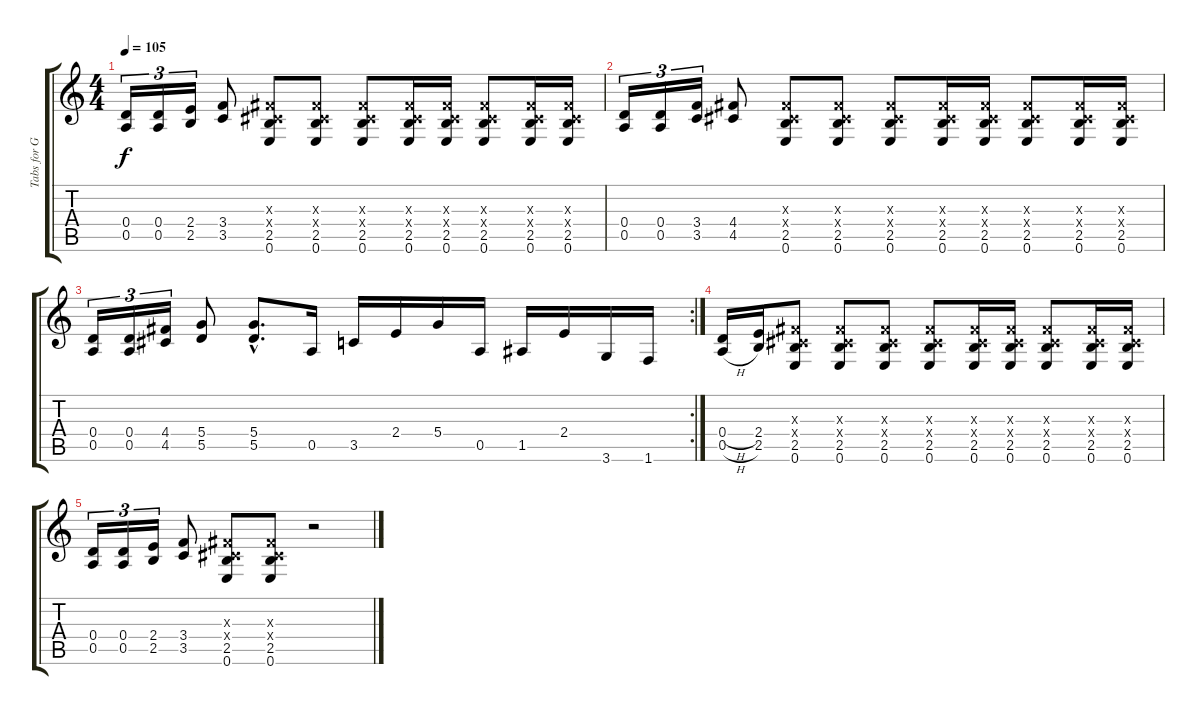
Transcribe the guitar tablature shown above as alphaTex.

\track ("Tabs for Guitar" "Tabs for G") {instrument electricguitarclean}
\staff {score tabs}
\tuning (E4 B3 G3 D3 A2 E2) {hide}
\ts (4 4)
\tempo 105
\clef g2
\ks c
(0.4 0.5).16{tu (3 2) dy f} (0.4 0.5).16{tu (3 2)} (2.4 2.5).16{tu (3 2)} (3.4 3.5).8 (-1.3{x} -1.4{x} 2.5 0.6).8 (-1.3{x} -1.4{x} 2.5 0.6).8 (-1.3{x} -1.4{x} 2.5 0.6).8 (-1.3{x} -1.4{x} 2.5 0.6).16 (-1.3{x} -1.4{x} 2.5 0.6).16 (-1.3{x} -1.4{x} 2.5 0.6).8 (-1.3{x} -1.4{x} 2.5 0.6).16 (-1.3{x} -1.4{x} 2.5 0.6).16 |
(0.4 0.5).16{tu (3 2)} (0.4 0.5).16{tu (3 2)} (3.4 3.5).16{tu (3 2)} (4.4 4.5).8 (-1.3{x} -1.4{x} 2.5 0.6).8 (-1.3{x} -1.4{x} 2.5 0.6).8 (-1.3{x} -1.4{x} 2.5 0.6).8 (-1.3{x} -1.4{x} 2.5 0.6).16 (-1.3{x} -1.4{x} 2.5 0.6).16 (-1.3{x} -1.4{x} 2.5 0.6).8 (-1.3{x} -1.4{x} 2.5 0.6).16 (-1.3{x} -1.4{x} 2.5 0.6).16 |
\rc 2
(0.4 0.5).16{tu (3 2)} (0.4 0.5).16{tu (3 2)} (4.4 4.5).16{tu (3 2)} (5.4 5.5).8 (5.4{hac} 5.5{hac}).8{d} 0.5.16 3.5.16 2.4.16 5.4.16 0.5.16 1.5.16 2.4.16 3.6.16 1.6.16 |
(0.4{h} 0.5{h}).16 (2.4 2.5).16 (-1.3{x} -1.4{x} 2.5 0.6).8 (-1.3{x} -1.4{x} 2.5 0.6).8 (-1.3{x} -1.4{x} 2.5 0.6).8 (-1.3{x} -1.4{x} 2.5 0.6).8 (-1.3{x} -1.4{x} 2.5 0.6).16 (-1.3{x} -1.4{x} 2.5 0.6).16 (-1.3{x} -1.4{x} 2.5 0.6).8 (-1.3{x} -1.4{x} 2.5 0.6).16 (-1.3{x} -1.4{x} 2.5 0.6).16 |
(0.4 0.5).16{tu (3 2)} (0.4 0.5).16{tu (3 2)} (2.4 2.5).16{tu (3 2)} (3.4 3.5).8 (-1.3{x} -1.4{x} 2.5 0.6).8 (-1.3{x} -1.4{x} 2.5 0.6).8 r.2
